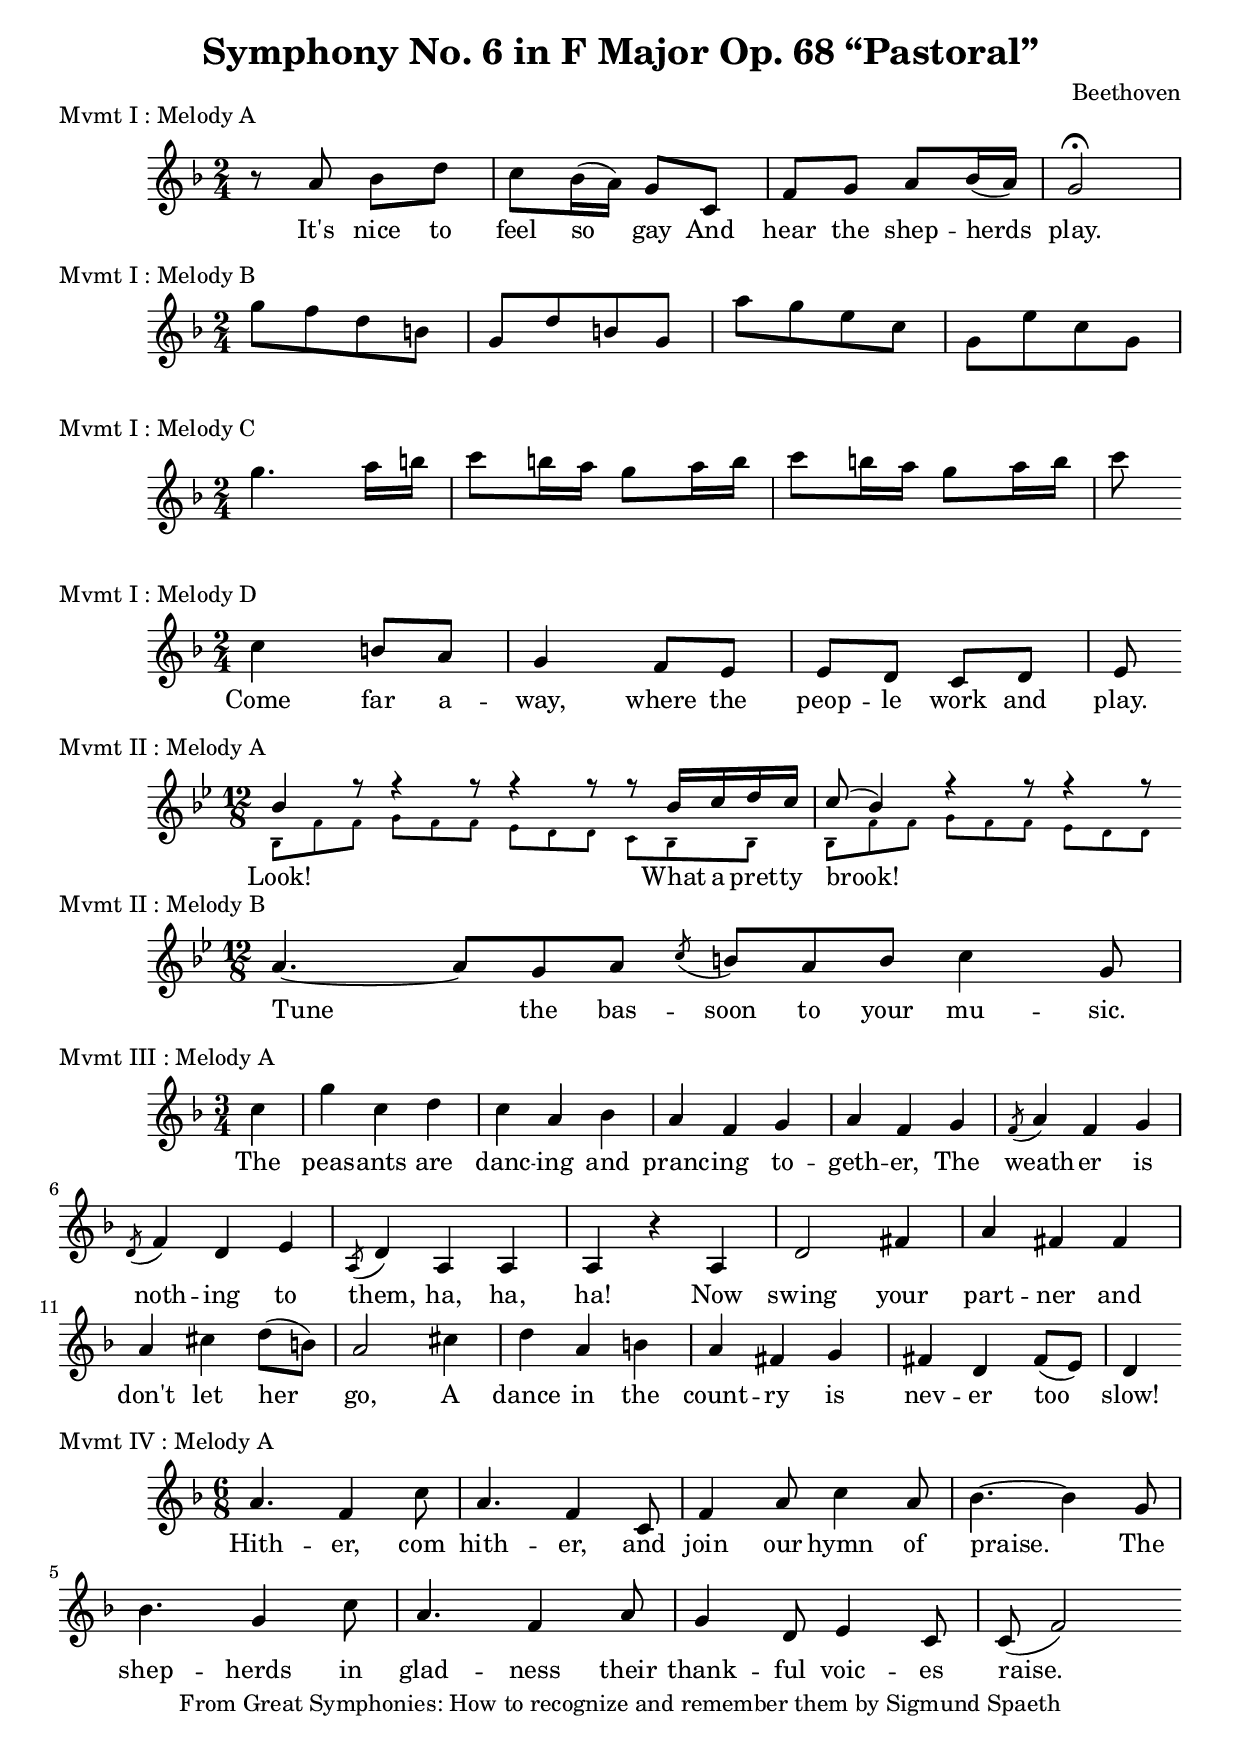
% Beethoven Symphony No. 6
\version "2.18.2"
% Melody definitions for movements of
% Beethovens's 6th Symphony (beethoven-006)

% Movement I Melody A {{{
melody_ia = <<
    \relative c'' {
        \clef "treble"
        \key f \major
        \time 2/4
        r8 a8 bes d | c8 bes16( a) g8 c,8 |
        f8 g a bes16( a) | g2 \fermata |
    }
    \addlyrics {
        It's nice to feel so gay And hear the shep -- herds play.
    }
>> % }}}

% Movement I Melody B {{{
melody_ib = <<
    \relative c'' {
        \clef "treble"
        \key f \major
        \time 2/4
        g'8[ f d b] | g8[ d' b g] |
        a'8[ g e c] | g8[ e' c g] |
    }
    \addlyrics {
    }
>> % }}}

% Movement I Melody C {{{
melody_ic = <<
    \relative c'' {
        \clef "treble"
        \key f \major
        \time 2/4
        g'4. a16 b | c8 b16 a g8 a16 b |
        c8 b16 a g8 a16 b | c8
    }
    \addlyrics {
    }
>> % }}}

% Movement I Melody D {{{
melody_id = <<
    \relative c'' {
        \clef "treble"
        \key f \major
        \time 2/4
        c4 b8 a | g4 f8 e | e8 d c d | e8
    }
    \addlyrics {
        Come far a -- way, where the peop -- le work and play.
    }
>> % }}}

% Movement II Melody A {{{
melody_iia = <<
    \relative c'' {
        \clef "treble"
        \key bes \major
        \time 12/8
        <<
        \new Voice = "first" { \voiceOne
            bes4 r8 r4 r8 r4 r8 r8 bes16 c d c |
            c8( bes4) r4 r8 r4 r8
        }
        \addlyrics {
            Look! What a pret -- ty brook!
        }
        \new CueVoice { \voiceTwo
            bes,8 f' f g f f ees d d c bes bes |
            bes8 f' f g f f ees d d
        }
        >>
    }
>> % }}}

% Movement II Melody B {{{
melody_iib = <<
    \relative c'' {
        \clef "treble"
        \key bes \major
        \time 12/8
        a4.~ a8 g a \slashedGrace{c8(} b8) a b c4 g8 |
    }
    \addlyrics {
        Tune the bas -- soon to your mu -- sic.
    }
>> % }}}

% Movement III Melody A {{{
melody_iiia = <<
    \relative c'' {
        \clef "treble"
        \key f \major
        \time 3/4
        \partial 4 c4 |
        g'4 c, d | c a bes | a f g |
        a4 f g | \slashedGrace{f8(} a4) f g |
        \slashedGrace{d8(} f4) d e | \slashedGrace{a,8(} d4) a a |
        a4 r a | d2 fis4 | a4 fis fis | a4 cis d8( b) |
        a2 cis4 | d4 a b | a4 fis g | fis d fis8( e) | d4
    }
    \addlyrics {
        The peas -- ants are danc -- ing and pranc -- ing to -- geth -- er,
        The weath -- er is noth -- ing to them, ha, ha, ha!
        Now swing your part -- ner and don't let her go,
        A dance in the count -- ry is nev -- er too slow!
    }
>> % }}}

% Movement IV Melody A {{{
melody_iva = <<
    \relative c'' {
        \clef "treble"
        \key f \major
        \time 6/8
        a4. f4 c'8 | a4. f4 c8 | f4 a8 c4 a8 |
        bes4.~ bes4 g8 | bes4. g4 c8 | a4. f4 a8 |
        g4 d8 e4 c8 | c8( f2)
    }
    \addlyrics {
        Hith -- er, com hith -- er, and join our hymn of praise.
        The shep -- herds in glad -- ness their thank -- ful voic -- es raise.
    }
>> % }}}


\header {
    title = "Symphony No. 6 in F Major Op. 68 “Pastoral”"
    composer = "Beethoven"
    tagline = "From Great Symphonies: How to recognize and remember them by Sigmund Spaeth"
}
\layout { ragged-right = ##f }

\score { \header {piece = "Mvmt I : Melody A"} \melody_ia }
\score { \header {piece = "Mvmt I : Melody B"} \melody_ib }
\score { \header {piece = "Mvmt I : Melody C"} \melody_ic }
\score { \header {piece = "Mvmt I : Melody D"} \melody_id }
\score { \header {piece = "Mvmt II : Melody A"} \melody_iia }
\score { \header {piece = "Mvmt II : Melody B"} \melody_iib }
\score { \header {piece = "Mvmt III : Melody A"} \melody_iiia }
\score { \header {piece = "Mvmt IV : Melody A"} \melody_iva }
